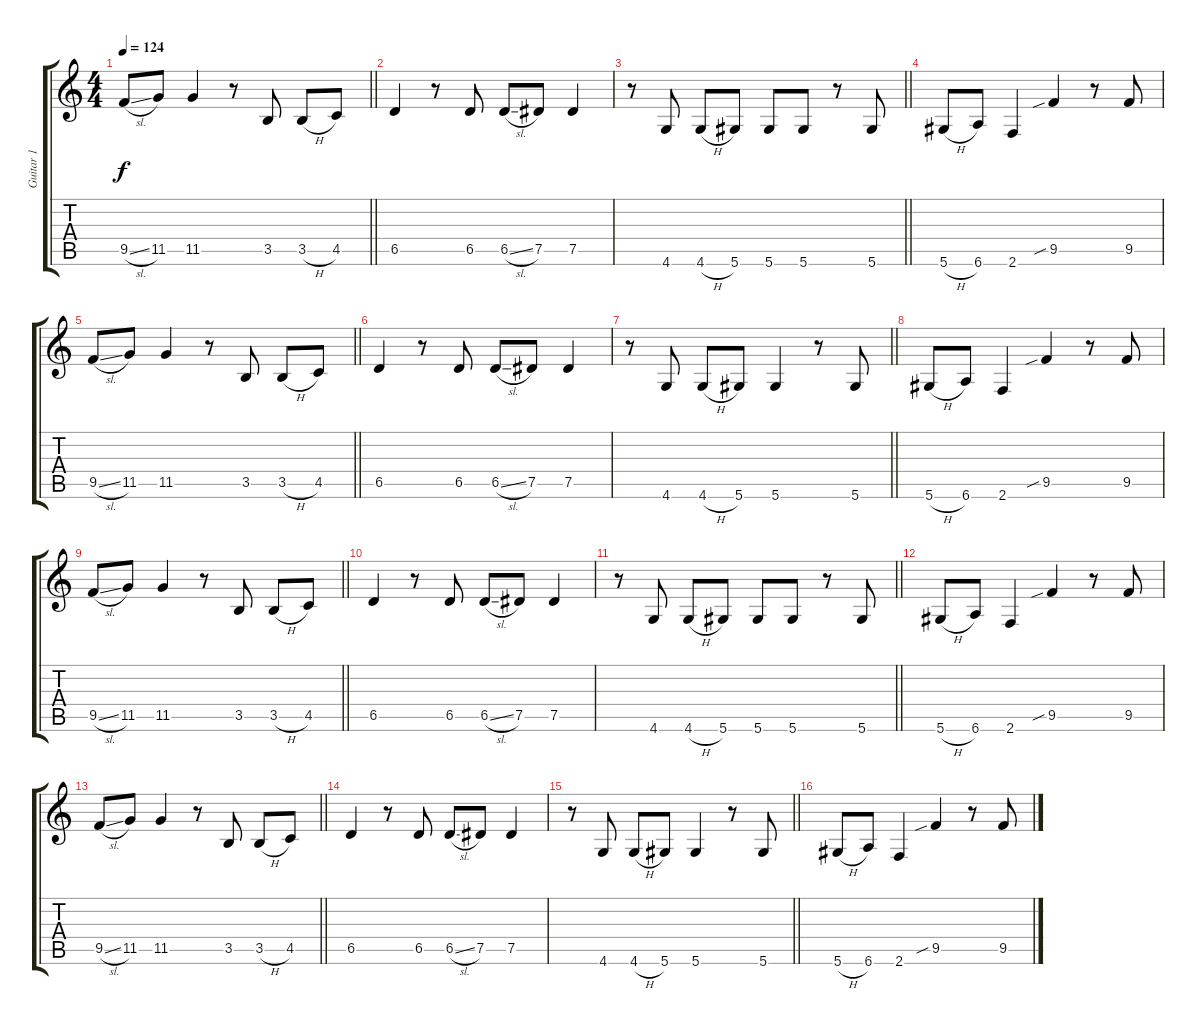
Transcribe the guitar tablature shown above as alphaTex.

\track ("Guitar 1" "Guitar 1") {instrument overdrivenguitar}
\staff {score tabs}
\tuning (Eb4 Bb3 Gb3 Db3 Ab2 Eb2) {hide}
\ts (4 4)
\tempo 124
\clef g2
\barLineRight lightlight
\ks c
9.5{sl}.8{dy f} 11.5.8 11.5.4 r.8 3.5.8 3.5{h}.8 4.5.8 |
6.5.4 r.8 6.5.8 6.5{sl}.8 7.5.8 7.5.4 |
\barLineRight lightlight
r.8 4.6.8 4.6{h}.8 5.6.8 5.6.8 5.6.8 r.8 5.6.8 |
5.6{h}.8 6.6.8 2.6.4 9.5{sib}.4 r.8 9.5.8 |
\barLineRight lightlight
9.5{sl}.8 11.5.8 11.5.4 r.8 3.5.8 3.5{h}.8 4.5.8 |
6.5.4 r.8 6.5.8 6.5{sl}.8 7.5.8 7.5.4 |
\barLineRight lightlight
r.8 4.6.8 4.6{h}.8 5.6.8 5.6.4 r.8 5.6.8 |
5.6{h}.8 6.6.8 2.6.4 9.5{sib}.4 r.8 9.5.8 |
\barLineRight lightlight
9.5{sl}.8 11.5.8 11.5.4 r.8 3.5.8 3.5{h}.8 4.5.8 |
6.5.4 r.8 6.5.8 6.5{sl}.8 7.5.8 7.5.4 |
\barLineRight lightlight
r.8 4.6.8 4.6{h}.8 5.6.8 5.6.8 5.6.8 r.8 5.6.8 |
5.6{h}.8 6.6.8 2.6.4 9.5{sib}.4 r.8 9.5.8 |
\barLineRight lightlight
9.5{sl}.8 11.5.8 11.5.4 r.8 3.5.8 3.5{h}.8 4.5.8 |
6.5.4 r.8 6.5.8 6.5{sl}.8 7.5.8 7.5.4 |
\barLineRight lightlight
r.8 4.6.8 4.6{h}.8 5.6.8 5.6.4 r.8 5.6.8 |
5.6{h}.8 6.6.8 2.6.4 9.5{sib}.4 r.8 9.5.8
